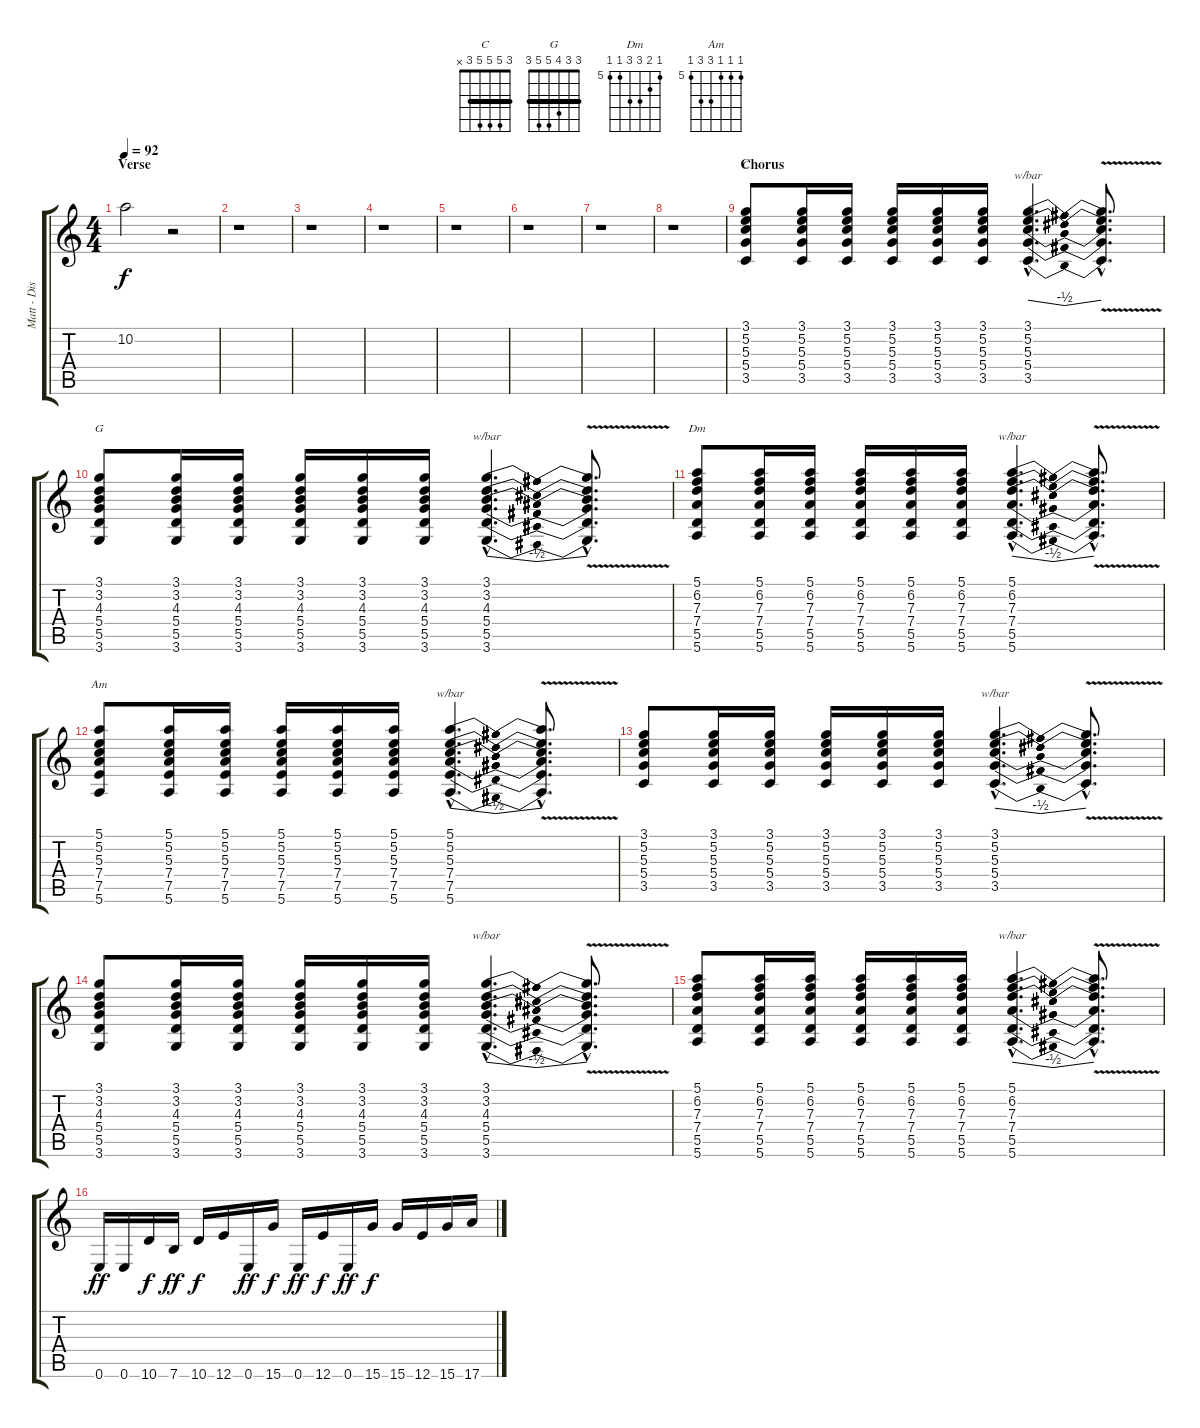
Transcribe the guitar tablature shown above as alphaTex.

\track ("Matt - Distortion" "Matt - Dis") {instrument distortionguitar}
\staff {score tabs}
\tuning (E4 B3 G3 D3 A2 E2) {hide}
\chord ("C" 3 5 5 5 3 x) {barre 3}
\chord ("G" 3 3 4 5 5 3) {barre 3}
\chord ("Dm" 5 6 7 7 5 5) {firstfret 5}
\chord ("Am" 5 5 5 7 7 5) {firstfret 5}
\ts (4 4)
\section ("" "Verse")
\tempo 92
\clef g2
\ks c
10.2{t}.2{dy f} r.2 |
r.1 |
r.1 |
r.1 |
r.1 |
r.1 |
r.1 |
r.1 |
\section ("" "Chorus")
(3.1 5.2 5.3 5.4 3.5).8{ch "C" volume 8} (3.1 5.2 5.3 5.4 3.5).16 (3.1 5.2 5.3 5.4 3.5).16 (3.1 5.2 5.3 5.4 3.5).16 (3.1 5.2 5.3 5.4 3.5).16 (3.1 5.2 5.3 5.4 3.5).16 (3.1{hac} 5.2{hac} 5.3{hac} 5.4{hac} 3.5{hac}).4{d tbe (dip default 0 0 30 -2 60 0)} (3.1{v hac t} 5.2{v hac t} 5.3{v hac t} 5.4{v hac t} 3.5{v hac t}).8{d} |
(3.1 3.2 4.3 5.4 5.5 3.6).8{ch "G"} (3.1 3.2 4.3 5.4 5.5 3.6).16 (3.1 3.2 4.3 5.4 5.5 3.6).16 (3.1 3.2 4.3 5.4 5.5 3.6).16 (3.1 3.2 4.3 5.4 5.5 3.6).16 (3.1 3.2 4.3 5.4 5.5 3.6).16 (3.1{hac} 3.2{hac} 4.3{hac} 5.4{hac} 5.5{hac} 3.6{hac}).4{d tbe (dip default 0 0 30 -2 60 0)} (3.1{v hac t} 3.2{v hac t} 4.3{v hac t} 5.4{v hac t} 5.5{v hac t} 3.6{v hac t}).8{d} |
(5.1 6.2 7.3 7.4 5.5 5.6).8{ch "Dm"} (5.1 6.2 7.3 7.4 5.5 5.6).16 (5.1 6.2 7.3 7.4 5.5 5.6).16 (5.1 6.2 7.3 7.4 5.5 5.6).16 (5.1 6.2 7.3 7.4 5.5 5.6).16 (5.1 6.2 7.3 7.4 5.5 5.6).16 (5.1{hac} 6.2{hac} 7.3{hac} 7.4{hac} 5.5{hac} 5.6{hac}).4{d tbe (dip default 0 0 30 -2 60 0)} (5.1{v hac t} 6.2{v hac t} 7.3{v hac t} 7.4{v hac t} 5.5{v hac t} 5.6{v hac t}).8{d} |
(5.1 5.2 5.3 7.4 7.5 5.6).8{ch "Am"} (5.1 5.2 5.3 7.4 7.5 5.6).16 (5.1 5.2 5.3 7.4 7.5 5.6).16 (5.1 5.2 5.3 7.4 7.5 5.6).16 (5.1 5.2 5.3 7.4 7.5 5.6).16 (5.1 5.2 5.3 7.4 7.5 5.6).16 (5.1{hac} 5.2{hac} 5.3{hac} 7.4{hac} 7.5{hac} 5.6{hac}).4{d tbe (dip default 0 0 30 -2 60 0)} (5.1{v hac t} 5.2{v hac t} 5.3{v hac t} 7.4{v hac t} 7.5{v hac t} 5.6{v hac t}).8{d} |
(3.1 5.2 5.3 5.4 3.5).8 (3.1 5.2 5.3 5.4 3.5).16 (3.1 5.2 5.3 5.4 3.5).16 (3.1 5.2 5.3 5.4 3.5).16 (3.1 5.2 5.3 5.4 3.5).16 (3.1 5.2 5.3 5.4 3.5).16 (3.1{hac} 5.2{hac} 5.3{hac} 5.4{hac} 3.5{hac}).4{d tbe (dip default 0 0 30 -2 60 0)} (3.1{v hac t} 5.2{v hac t} 5.3{v hac t} 5.4{v hac t} 3.5{v hac t}).8{d} |
(3.1 3.2 4.3 5.4 5.5 3.6).8 (3.1 3.2 4.3 5.4 5.5 3.6).16 (3.1 3.2 4.3 5.4 5.5 3.6).16 (3.1 3.2 4.3 5.4 5.5 3.6).16 (3.1 3.2 4.3 5.4 5.5 3.6).16 (3.1 3.2 4.3 5.4 5.5 3.6).16 (3.1{hac} 3.2{hac} 4.3{hac} 5.4{hac} 5.5{hac} 3.6{hac}).4{d tbe (dip default 0 0 30 -2 60 0)} (3.1{v hac t} 3.2{v hac t} 4.3{v hac t} 5.4{v hac t} 5.5{v hac t} 3.6{v hac t}).8{d} |
(5.1 6.2 7.3 7.4 5.5 5.6).8 (5.1 6.2 7.3 7.4 5.5 5.6).16 (5.1 6.2 7.3 7.4 5.5 5.6).16 (5.1 6.2 7.3 7.4 5.5 5.6).16 (5.1 6.2 7.3 7.4 5.5 5.6).16 (5.1 6.2 7.3 7.4 5.5 5.6).16 (5.1{hac} 6.2{hac} 7.3{hac} 7.4{hac} 5.5{hac} 5.6{hac}).4{d tbe (dip default 0 0 30 -2 60 0)} (5.1{v hac t} 6.2{v hac t} 7.3{v hac t} 7.4{v hac t} 5.5{v hac t} 5.6{v hac t}).8{d} |
0.6.16{dy ff volume 11} 0.6.16 10.6.16{dy f} 7.6.16{dy ff} 10.6.16{dy f} 12.6.16 0.6.16{dy ff} 15.6.16{dy f} 0.6.16{dy ff} 12.6.16{dy f} 0.6.16{dy ff} 15.6.16{dy f} 15.6.16 12.6.16 15.6.16 17.6.16
